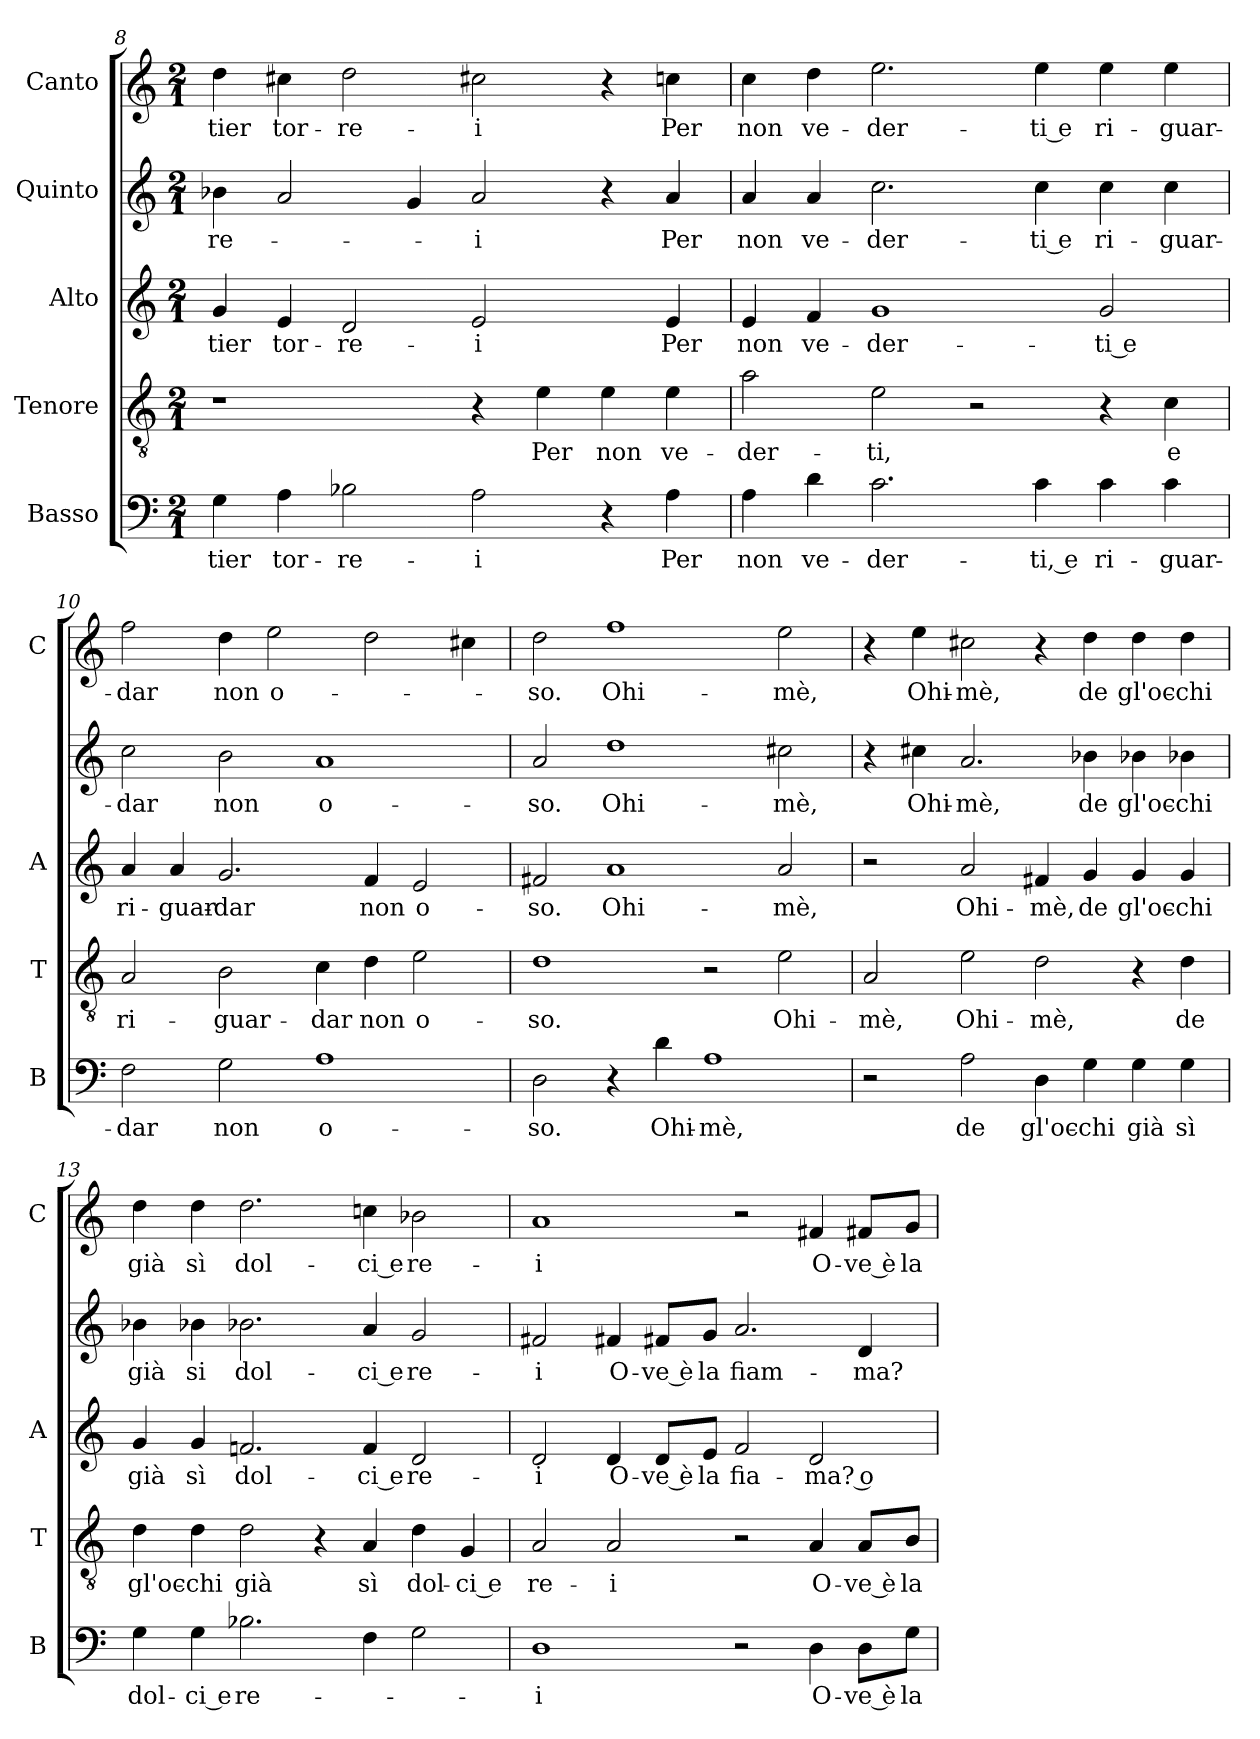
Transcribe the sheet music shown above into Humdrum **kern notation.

**kern	**text	**kern	**text	**kern	**text	**kern	**text	**kern	**text
*part5	*part5	*part4	*part4	*part3	*part3	*part2	*part2	*part1	*part1
*staff5	*staff5	*staff4	*staff4	*staff3	*staff3	*staff2	*staff2	*staff1	*staff1
*I"Basso	*	*I"Tenore	*	*I"Alto	*	*I"Quinto	*	*I"Canto	*
*I'B	*	*I'T	*	*I'A	*	*	*	*I'C	*
*clefF4	*	*clefGv2	*	*clefG2	*	*clefG2	*	*clefG2	*
*k[]	*	*k[]	*	*k[]	*	*k[]	*	*k[]	*
*C:	*	*C:	*	*C:	*	*C:	*	*C:	*
*M2/1	*	*M2/1	*	*M2/1	*	*M2/1	*	*M2/1	*
=8	=8	=8	=8	=8	=8	=8	=8	=8	=8
4G	-tier	1r	.	4g	-tier	4b-X	-re-	4dd	-tier
4A	tor-	.	.	4e	tor-	2a	.	4cc#X	tor-
2B-X	-re-	.	.	2d	-re-	.	.	2dd	-re-
.	.	.	.	.	.	4g	.	.	.
2A	-i	4r	.	2e	-i	2a	-i	2cc#X	-i
.	.	4e	Per	.	.	.	.	.	.
4r	.	4e	non	4ryy	.	4r	.	4r	.
4A	Per	4e	ve-	4e	Per	4a	Per	4ccn	Per
=9	=9	=9	=9	=9	=9	=9	=9	=9	=9
4A	non	2a	-der-	4e	non	4a	non	4cc	non
4d	ve-	.	.	4f	ve-	4a	ve-	4dd	ve-
2.c	-der-	2e	-ti,	1g	-der-	2.cc	-der-	2.ee	-der-
.	.	2r	.	.	.	.	.	.	.
4c	-ti, e	.	.	.	.	4cc	-ti e	4ee	-ti e
4c	ri-	4r	.	2g	-ti e	4cc	ri-	4ee	ri-
4c	-guar-	4c	e	.	.	4cc	-guar-	4ee	-guar-
=10	=10	=10	=10	=10	=10	=10	=10	=10	=10
2F	-dar	2A	ri-	4a	ri-	2cc	-dar	2ff	-dar
.	.	.	.	4a	-guar-	.	.	.	.
2G	non	2B	-guar-	2.g	-dar	2b	non	4dd	non
.	.	.	.	.	.	.	.	2ee	o-
1A	o-	4c	-dar	.	.	1a	o-	.	.
.	.	4d	non	4f	non	.	.	2dd	.
.	.	2e	o-	2e	o-	.	.	.	.
.	.	.	.	.	.	.	.	4cc#X	.
=11	=11	=11	=11	=11	=11	=11	=11	=11	=11
2D	-so.	1d	-so.	2f#X	-so.	2a	-so.	2dd	-so.
4r	.	.	.	1a	Ohi-	1dd	Ohi-	1ff	Ohi-
4d	Ohi-	.	.	.	.	.	.	.	.
1A	-mè,	2r	.	.	.	.	.	.	.
.	.	2e	Ohi-	2a	-mè,	2cc#X	-mè,	2ee	-mè,
=12	=12	=12	=12	=12	=12	=12	=12	=12	=12
2r	.	2A	-mè,	2r	.	4r	.	4r	.
.	.	.	.	.	.	4cc#X	Ohi-	4ee	Ohi-
2A	de	2e	Ohi-	2a	Ohi-	2.a	-mè,	2cc#X	-mè,
4D	gl'oc-	2d	-mè,	4f#X	-mè,	.	.	4r	.
4G	-chi	.	.	4g	de	4b-X	de	4dd	de
4G	già	4r	.	4g	gl'oc-	4b-X	gl'oc-	4dd	gl'oc-
4G	sì	4d	de	4g	-chi	4b-X	-chi	4dd	-chi
=13	=13	=13	=13	=13	=13	=13	=13	=13	=13
4G	dol-	4d	gl'oc-	4g	già	4b-X	già	4dd	già
4G	-ci e	4d	-chi	4g	sì	4b-X	si	4dd	sì
2.B-X	re-	2d	già	2.fn	dol-	2.b-X	dol-	2.dd	dol-
.	.	4r	.	.	.	.	.	.	.
4F	.	4A	sì	4f	-ci e	4a	-ci e	4ccn	-ci e
2G	.	4d	dol-	2d	re-	2g	re-	2b-X	re-
.	.	4G	-ci e	.	.	.	.	.	.
=14	=14	=14	=14	=14	=14	=14	=14	=14	=14
1D	-i	2A	re-	2d	-i	2f#X	-i	1a	-i
.	.	2A	-i	4d	O-	4f#X	O-	.	.
.	.	.	.	8dL	-ve è	8f#XL	-ve è	.	.
.	.	.	.	8eJ	la	8gJ	la	.	.
2r	.	2r	.	2f	fia-	2.a	fiam-	2r	.
4D	O-	4A	O-	2d	-ma? o-	.	.	4f#X	O-
8DL	-ve è	8AL	-ve è	.	.	4d	-ma?	8f#XL	-ve è
8GJ	la	8BJ	la	.	.	.	.	8gJ	la
=	=	=	=	=	=	=	=	=	=
*-	*-	*-	*-	*-	*-	*-	*-	*-	*-
